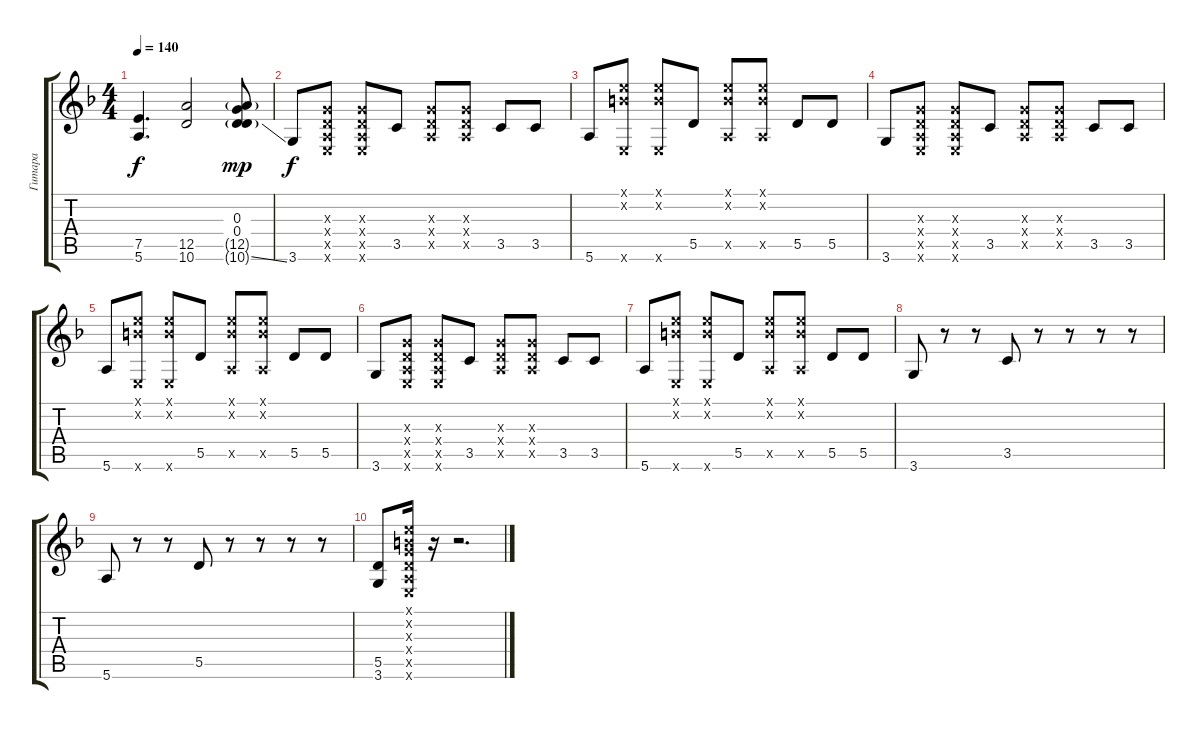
\track ("Гитара" "Гитара") {instrument overdrivenguitar}
\staff {score tabs}
\tuning (E4 B3 G3 D3 A2 E2) {hide}
\ts (4 4)
\tempo 140
\clef g2
\ks dminor
(7.5 5.6).4{d dy f} (12.5 10.6).2 (0.3{t} 0.4{t} 12.5{g} 10.6{ss g}).8{dy mp} |
\ks f
3.6.8{dy f} (0.3{x} 0.4{x} 0.5{x} 0.6{x}).8 (0.3{x} 0.4{x} 0.5{x} 0.6{x}).8 3.5.8 (0.3{x} 0.4{x} 0.5{x}).8 (0.3{x} 0.4{x} 0.5{x}).8 3.5.8 3.5.8 |
5.6.8 (0.1{x} 0.2{x} 0.6{x}).8 (0.1{x} 0.2{x} 0.6{x}).8 5.5.8 (0.1{x} 0.2{x} 0.5{x}).8 (0.1{x} 0.2{x} 0.5{x}).8 5.5.8 5.5.8 |
3.6.8 (0.3{x} 0.4{x} 0.5{x} 0.6{x}).8 (0.3{x} 0.4{x} 0.5{x} 0.6{x}).8 3.5.8 (0.3{x} 0.4{x} 0.5{x}).8 (0.3{x} 0.4{x} 0.5{x}).8 3.5.8 3.5.8 |
5.6.8 (0.1{x} 0.2{x} 0.6{x}).8 (0.1{x} 0.2{x} 0.6{x}).8 5.5.8 (0.1{x} 0.2{x} 0.5{x}).8 (0.1{x} 0.2{x} 0.5{x}).8 5.5.8 5.5.8 |
3.6.8 (0.3{x} 0.4{x} 0.5{x} 0.6{x}).8 (0.3{x} 0.4{x} 0.5{x} 0.6{x}).8 3.5.8 (0.3{x} 0.4{x} 0.5{x}).8 (0.3{x} 0.4{x} 0.5{x}).8 3.5.8 3.5.8 |
5.6.8 (0.1{x} 0.2{x} 0.6{x}).8 (0.1{x} 0.2{x} 0.6{x}).8 5.5.8 (0.1{x} 0.2{x} 0.5{x}).8 (0.1{x} 0.2{x} 0.5{x}).8 5.5.8 5.5.8 |
3.6.8 r.8 r.8 3.5.8 r.8 r.8 r.8 r.8 |
5.6.8 r.8 r.8 5.5.8 r.8 r.8 r.8 r.8 |
(5.5 3.6).8 (0.1{x} 0.2{x} 0.3{x} 0.4{x} 0.5{x} 0.6{x}).16 r.16 r.2{d}
